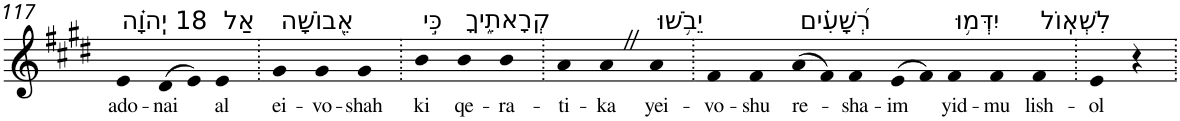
**kern	**text
*part1	*part1
*staff1	*staff1
*I"Piano	*
*I'Pno	*
!!LO:PB:g=z
*clefG2	*
*k[f#c#g#d#]	*
*E:	*
=117	=117
!LO:TX:a:t=18 יְֽהוָ֗ה	!
!	!LO:LY:b
4e	ado-
!	!LO:LY:b
(>8d#	-nai
8e)	.
!LO:TX:a:t=אַל	!
!	!LO:LY:b
4e	al
=118.	=118.
!LO:TX:a:t=אֵ֭בוֹשָׁה	!
!	!LO:LY:b
4g#	ei-
!	!LO:LY:b
4g#	-vo-
!	!LO:LY:b
4g#	-shah
=119.	=119.
!LO:TX:a:t=כִּ֣י	!
!	!LO:LY:b
4b	ki
!LO:TX:a:t=קְרָאתִ֑יךָ	!
!	!LO:LY:b
4b	qe-
!	!LO:LY:b
4b	-ra-
=120.	=120.
!	!LO:LY:b
4a	-ti-
!	!LO:LY:b
4aZ	-ka
!LO:TX:a:t=יֵבֹ֥שׁוּ	!
!	!LO:LY:b
4a	yei-
=121.	=121.
!	!LO:LY:b
4f#	-vo-
!	!LO:LY:b
4f#	-shu
!LO:TX:a:t=רְ֝שָׁעִ֗ים	!
!	!LO:LY:b
(>8a	re-
8f#)	.
!	!LO:LY:b
4f#	-sha-
!	!LO:LY:b
(>8e	-im
8f#)	.
!LO:TX:a:t=יִדְּמ֥וּ	!
!	!LO:LY:b
4f#	yid-
!	!LO:LY:b
4f#	-mu
!LO:TX:a:t=לִשְׁאֽוֹל	!
!	!LO:LY:b
4f#	lish-
=122.	=122.
!	!LO:LY:b
4e	-ol
4r	.
=.	=.
*-	*-
